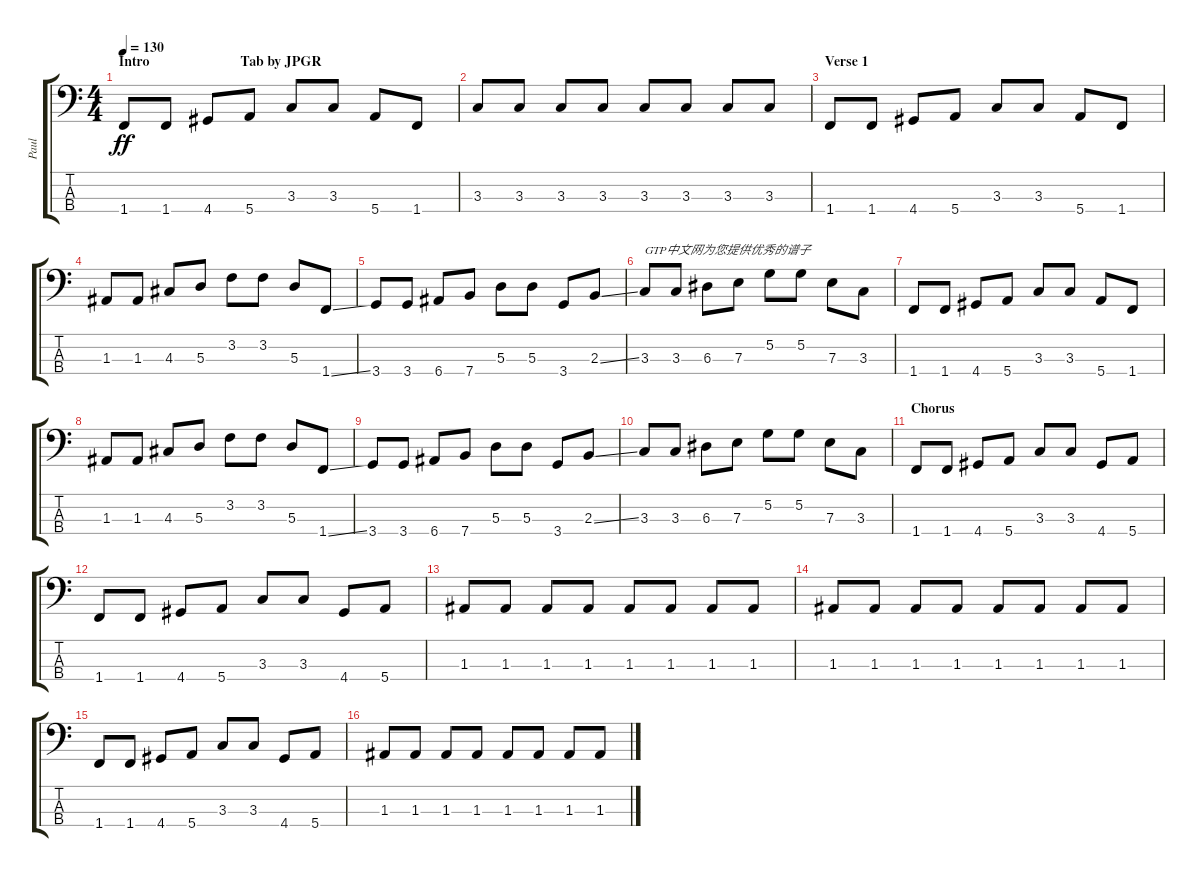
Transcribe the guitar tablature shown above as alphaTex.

\track ("Paul" "Paul") {instrument electricbassfinger}
\staff {score tabs}
\tuning (G2 D2 A1 E1) {hide}
\ts (4 4)
\section ("" "Intro                          Tab by JPGR")
\tempo 130
\clef f4
\ks c
1.4.8{dy ff instrument electricbassfinger} 1.4.8 4.4.8 5.4.8 3.3.8 3.3.8 5.4.8 1.4.8 |
3.3.8 3.3.8 3.3.8 3.3.8 3.3.8 3.3.8 3.3.8 3.3.8 |
\section ("" "Verse 1")
1.4.8 1.4.8 4.4.8 5.4.8 3.3.8 3.3.8 5.4.8 1.4.8 |
1.3.8 1.3.8 4.3.8 5.3.8 3.2.8 3.2.8 5.3.8 1.4{ss}.8 |
3.4.8 3.4.8 6.4.8 7.4.8 5.3.8 5.3.8 3.4.8 2.3{ss}.8 |
3.3.8{txt "GTP中文网为您提供优秀的谱子"} 3.3.8 6.3.8 7.3.8 5.2.8 5.2.8 7.3.8 3.3.8 |
1.4.8 1.4.8 4.4.8 5.4.8 3.3.8 3.3.8 5.4.8 1.4.8 |
1.3.8 1.3.8 4.3.8 5.3.8 3.2.8 3.2.8 5.3.8 1.4{ss}.8 |
3.4.8 3.4.8 6.4.8 7.4.8 5.3.8 5.3.8 3.4.8 2.3{ss}.8 |
3.3.8 3.3.8 6.3.8 7.3.8 5.2.8 5.2.8 7.3.8 3.3.8 |
\section ("" "Chorus")
1.4.8 1.4.8 4.4.8 5.4.8 3.3.8 3.3.8 4.4.8 5.4.8 |
1.4.8 1.4.8 4.4.8 5.4.8 3.3.8 3.3.8 4.4.8 5.4.8 |
1.3.8 1.3.8 1.3.8 1.3.8 1.3.8 1.3.8 1.3.8 1.3.8 |
1.3.8 1.3.8 1.3.8 1.3.8 1.3.8 1.3.8 1.3.8 1.3.8 |
1.4.8 1.4.8 4.4.8 5.4.8 3.3.8 3.3.8 4.4.8 5.4.8 |
1.3.8 1.3.8 1.3.8 1.3.8 1.3.8 1.3.8 1.3.8 1.3.8
